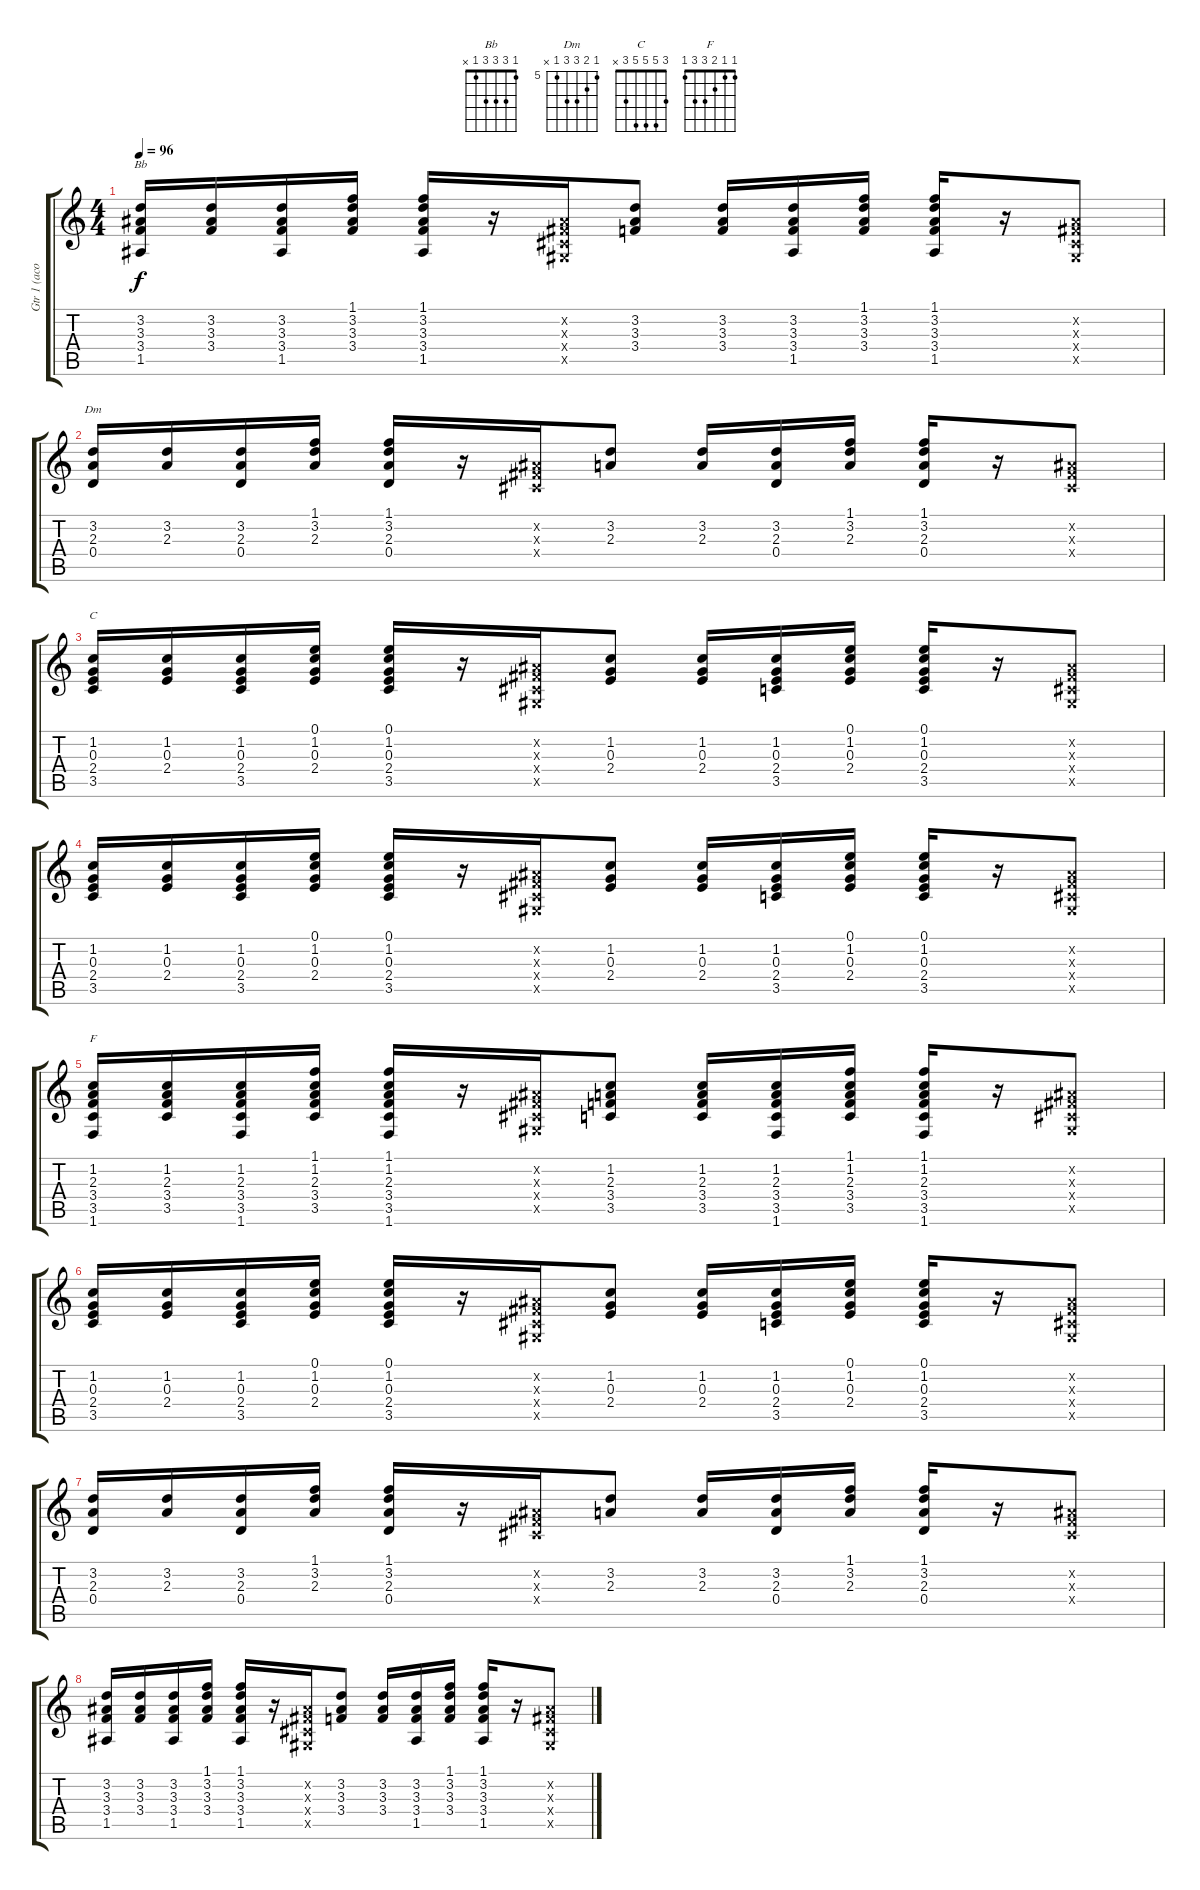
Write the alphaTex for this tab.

\track ("Gtr 1 (acoustique)" "Gtr 1 (aco") {instrument acousticguitarsteel}
\staff {score tabs}
\tuning (E4 B3 G3 D3 A2 E2) {hide}
\chord ("Bb" 1 3 3 3 1 x)
\chord ("Dm" 5 6 7 7 5 x) {firstfret 5}
\chord ("C" 3 5 5 5 3 x)
\chord ("F" 1 1 2 3 3 1)
\ts (4 4)
\tempo 96
\clef g2
\ks c
(3.2 3.3 3.4 1.5).16{ch "Bb" dy f} (3.2 3.3 3.4).16 (3.2 3.3 3.4 1.5).16 (1.1 3.2 3.3 3.4).16 (1.1 3.2 3.3 3.4 1.5).16 r.16 (-1.2{x} -1.3{x} -1.4{x} -1.5{x}).16 (3.2 3.3 3.4).8 (3.2 3.3 3.4).16 (3.2 3.3 3.4 1.5).16 (1.1 3.2 3.3 3.4).16 (1.1 3.2 3.3 3.4 1.5).16 r.16 (-1.2{x} -1.3{x} -1.4{x} -1.5{x}).8 |
(3.2 2.3 0.4).16{ch "Dm"} (3.2 2.3).16 (3.2 2.3 0.4).16 (1.1 3.2 2.3).16 (1.1 3.2 2.3 0.4).16 r.16 (-1.2{x} -1.3{x} -1.4{x}).16 (3.2 2.3).8 (3.2 2.3).16 (3.2 2.3 0.4).16 (1.1 3.2 2.3).16 (1.1 3.2 2.3 0.4).16 r.16 (-1.2{x} -1.3{x} -1.4{x}).8 |
(1.2 0.3 2.4 3.5).16{ch "C"} (1.2 0.3 2.4).16 (1.2 0.3 2.4 3.5).16 (0.1 1.2 0.3 2.4).16 (0.1 1.2 0.3 2.4 3.5).16 r.16 (-1.2{x} -1.3{x} -1.4{x} -1.5{x}).16 (1.2 0.3 2.4).8 (1.2 0.3 2.4).16 (1.2 0.3 2.4 3.5).16 (0.1 1.2 0.3 2.4).16 (0.1 1.2 0.3 2.4 3.5).16 r.16 (-1.2{x} -1.3{x} -1.4{x} -1.5{x}).8 |
(1.2 0.3 2.4 3.5).16 (1.2 0.3 2.4).16 (1.2 0.3 2.4 3.5).16 (0.1 1.2 0.3 2.4).16 (0.1 1.2 0.3 2.4 3.5).16 r.16 (-1.2{x} -1.3{x} -1.4{x} -1.5{x}).16 (1.2 0.3 2.4).8 (1.2 0.3 2.4).16 (1.2 0.3 2.4 3.5).16 (0.1 1.2 0.3 2.4).16 (0.1 1.2 0.3 2.4 3.5).16 r.16 (-1.2{x} -1.3{x} -1.4{x} -1.5{x}).8 |
(1.2 2.3 3.4 3.5 1.6).16{ch "F"} (1.2 2.3 3.4 3.5).16 (1.2 2.3 3.4 3.5 1.6).16 (1.1 1.2 2.3 3.4 3.5).16 (1.1 1.2 2.3 3.4 3.5 1.6).16 r.16 (-1.2{x} -1.3{x} -1.4{x} -1.5{x}).16 (1.2 2.3 3.4 3.5).8 (1.2 2.3 3.4 3.5).16 (1.2 2.3 3.4 3.5 1.6).16 (1.1 1.2 2.3 3.4 3.5).16 (1.1 1.2 2.3 3.4 3.5 1.6).16 r.16 (-1.2{x} -1.3{x} -1.4{x} -1.5{x}).8 |
(1.2 0.3 2.4 3.5).16 (1.2 0.3 2.4).16 (1.2 0.3 2.4 3.5).16 (0.1 1.2 0.3 2.4).16 (0.1 1.2 0.3 2.4 3.5).16 r.16 (-1.2{x} -1.3{x} -1.4{x} -1.5{x}).16 (1.2 0.3 2.4).8 (1.2 0.3 2.4).16 (1.2 0.3 2.4 3.5).16 (0.1 1.2 0.3 2.4).16 (0.1 1.2 0.3 2.4 3.5).16 r.16 (-1.2{x} -1.3{x} -1.4{x} -1.5{x}).8 |
(3.2 2.3 0.4).16 (3.2 2.3).16 (3.2 2.3 0.4).16 (1.1 3.2 2.3).16 (1.1 3.2 2.3 0.4).16 r.16 (-1.2{x} -1.3{x} -1.4{x}).16 (3.2 2.3).8 (3.2 2.3).16 (3.2 2.3 0.4).16 (1.1 3.2 2.3).16 (1.1 3.2 2.3 0.4).16 r.16 (-1.2{x} -1.3{x} -1.4{x}).8 |
(3.2 3.3 3.4 1.5).16 (3.2 3.3 3.4).16 (3.2 3.3 3.4 1.5).16 (1.1 3.2 3.3 3.4).16 (1.1 3.2 3.3 3.4 1.5).16 r.16 (-1.2{x} -1.3{x} -1.4{x} -1.5{x}).16 (3.2 3.3 3.4).8 (3.2 3.3 3.4).16 (3.2 3.3 3.4 1.5).16 (1.1 3.2 3.3 3.4).16 (1.1 3.2 3.3 3.4 1.5).16 r.16 (-1.2{x} -1.3{x} -1.4{x} -1.5{x}).8
